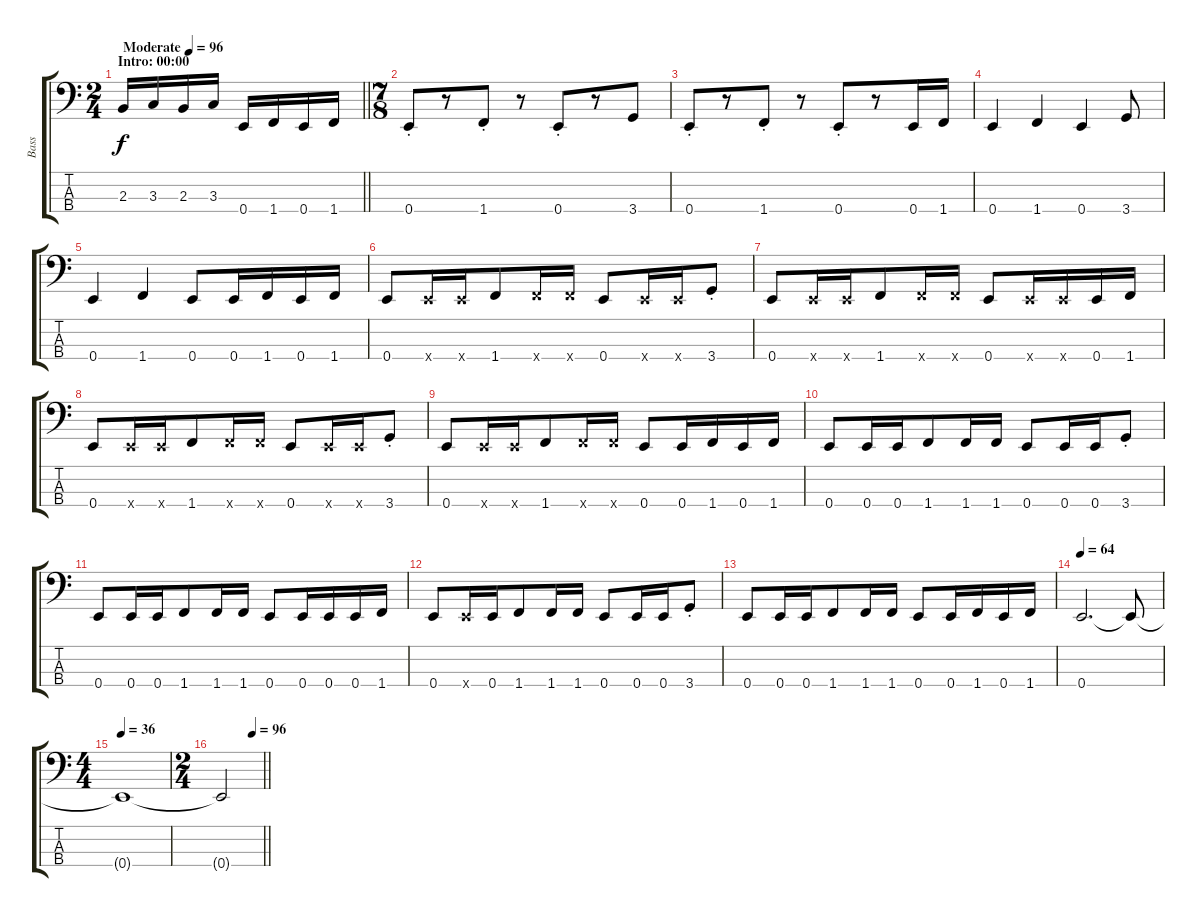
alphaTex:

\track ("Bass" "Bass") {instrument electricbasspick}
\staff {score tabs}
\tuning (G2 D2 A1 E1) {hide}
\ts (2 4)
\section ("" "Intro: 00:00")
\tempo (96 "Moderate")
\clef f4
\barLineRight lightlight
\ks c
2.3.16{dy f instrument electricbasspick} 3.3.16 2.3.16 3.3.16 0.4.16 1.4.16 0.4.16 1.4.16 |
\ts (7 8)
0.4{st}.8 r.8 1.4{st}.8 r.8 0.4{st}.8 r.8 3.4.8 |
0.4{st}.8 r.8 1.4{st}.8 r.8 0.4{st}.8 r.8 0.4.16 1.4.16 |
0.4.4 1.4.4 0.4.4 3.4.8 |
0.4.4 1.4.4 0.4.8 0.4.16 1.4.16 0.4.16 1.4.16 |
0.4.8 0.4{x}.16 0.4{x}.16 1.4.8 1.4{x}.16 1.4{x}.16 0.4.8 0.4{x}.16 0.4{x}.16 3.4{st}.8 |
0.4.8 0.4{x}.16 0.4{x}.16 1.4.8 1.4{x}.16 1.4{x}.16 0.4.8 0.4{x}.16 0.4{x}.16 0.4.16 1.4.16 |
0.4.8 0.4{x}.16 0.4{x}.16 1.4.8 1.4{x}.16 1.4{x}.16 0.4.8 0.4{x}.16 0.4{x}.16 3.4{st}.8 |
0.4.8 0.4{x}.16 0.4{x}.16 1.4.8 1.4{x}.16 1.4{x}.16 0.4.8 0.4.16 1.4.16 0.4.16 1.4.16 |
0.4.8 0.4.16 0.4.16 1.4.8 1.4.16 1.4.16 0.4.8 0.4.16 0.4.16 3.4{st}.8 |
0.4.8 0.4.16 0.4.16 1.4.8 1.4.16 1.4.16 0.4.8 0.4.16 0.4.16 0.4.16 1.4.16 |
0.4.8 0.4{x}.16 0.4.16 1.4.8 1.4.16 1.4.16 0.4.8 0.4.16 0.4.16 3.4{st}.8 |
0.4.8 0.4.16 0.4.16 1.4.8 1.4.16 1.4.16 0.4.8 0.4.16 1.4.16 0.4.16 1.4.16 |
\tempo 64
0.4.2{d} 0.4{t}.8 |
\ts (4 4)
\tempo 36
0.4{t}.1 |
\ts (2 4)
\tempo (96 0.75)
\barLineRight lightlight
0.4{t}.2
